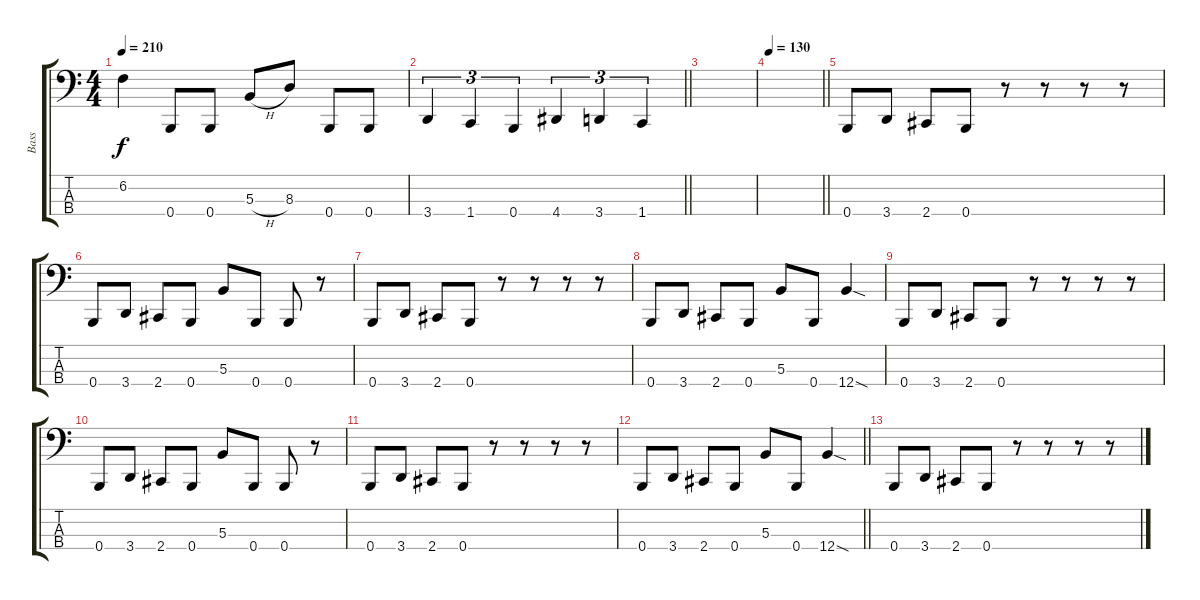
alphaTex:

\track ("Bass" "Bass") {instrument electricbasspick}
\staff {score tabs}
\tuning (E2 B1 Gb1 B0) {hide}
\ts (4 4)
\tempo 210
\clef f4
\ks c
6.2{t}.4{dy f} 0.4.8 0.4.8 5.3{h}.8 8.3.8 0.4.8 0.4.8 |
\barLineRight lightlight
3.4.4{tu (3 2)} 1.4.4{tu (3 2)} 0.4.4{tu (3 2)} 4.4.4{tu (3 2)} 3.4.4{tu (3 2)} 1.4.4{tu (3 2)} |
|
\tempo 130
\barLineRight lightlight
|
0.4.8 3.4.8 2.4.8 0.4.8 r.8 r.8 r.8 r.8 |
0.4.8 3.4.8 2.4.8 0.4.8 5.3.8 0.4.8 0.4.8 r.8 |
0.4.8 3.4.8 2.4.8 0.4.8 r.8 r.8 r.8 r.8 |
0.4.8 3.4.8 2.4.8 0.4.8 5.3.8 0.4.8 12.4{sod}.4 |
0.4.8 3.4.8 2.4.8 0.4.8 r.8 r.8 r.8 r.8 |
0.4.8 3.4.8 2.4.8 0.4.8 5.3.8 0.4.8 0.4.8 r.8 |
0.4.8 3.4.8 2.4.8 0.4.8 r.8 r.8 r.8 r.8 |
\barLineRight lightlight
0.4.8 3.4.8 2.4.8 0.4.8 5.3.8 0.4.8 12.4{sod}.4 |
0.4.8 3.4.8 2.4.8 0.4.8 r.8 r.8 r.8 r.8
